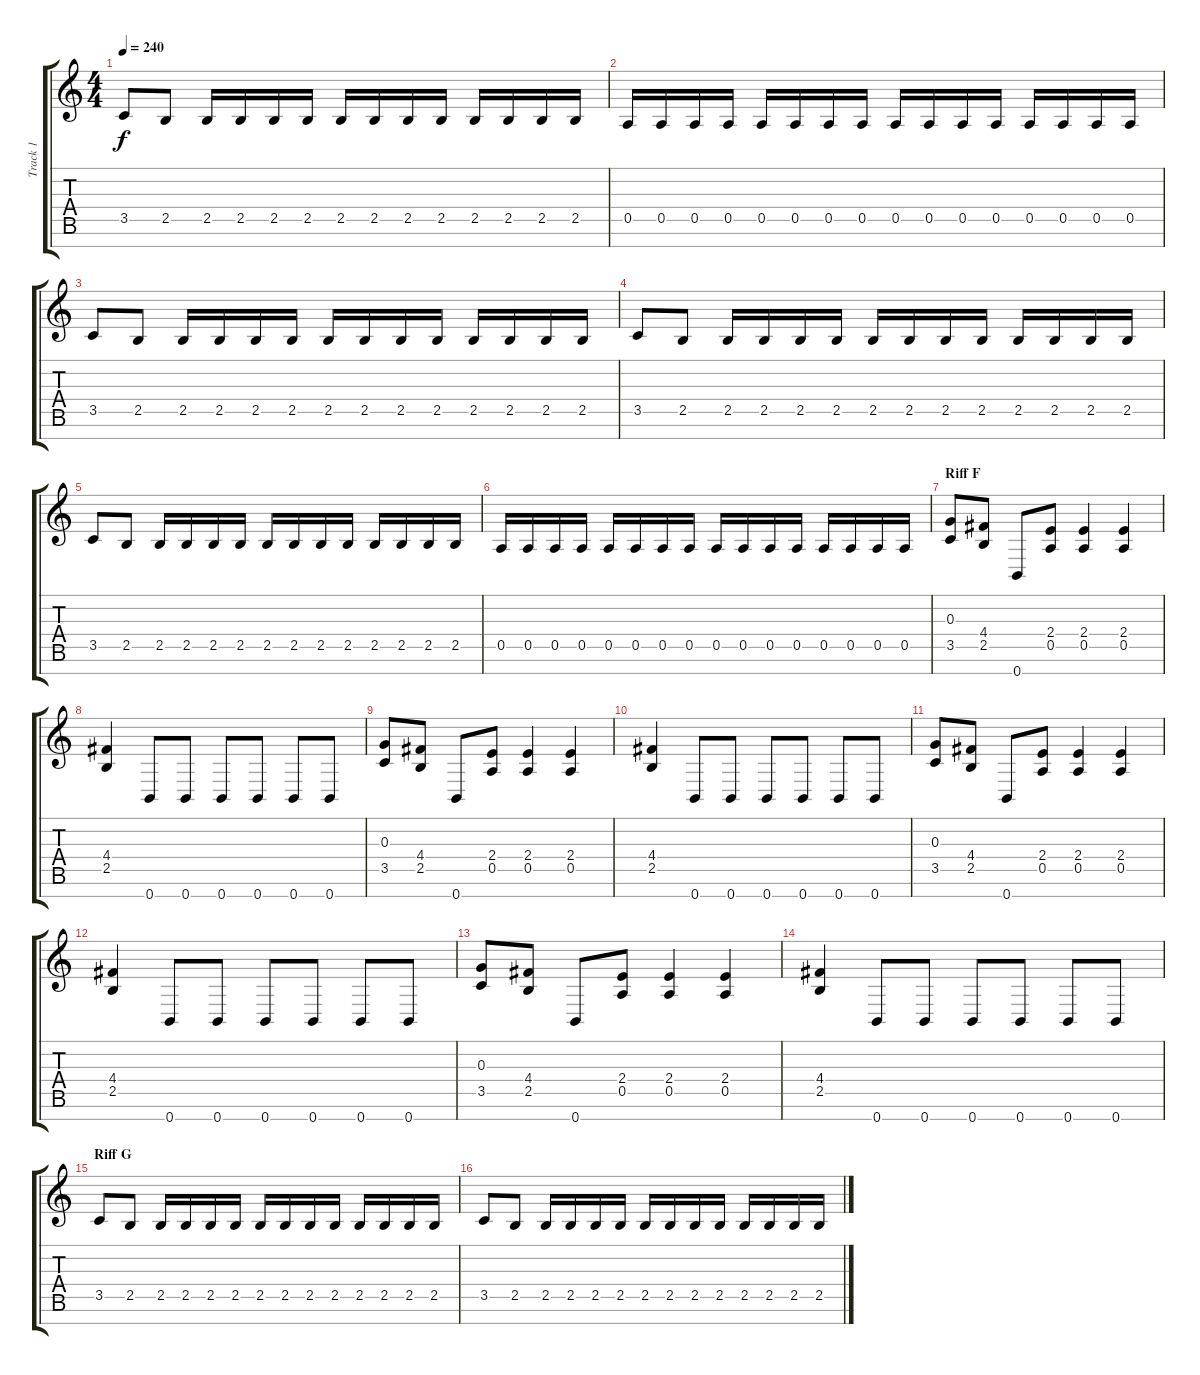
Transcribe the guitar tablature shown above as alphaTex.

\track ("Track 1" "Track 1") {instrument distortionguitar}
\staff {score tabs}
\tuning (E4 B3 G3 D3 A2 E2 B1) {hide}
\ts (4 4)
\tempo 240
\clef g2
\ks c
3.5.8{dy f} 2.5.8 2.5.16 2.5.16 2.5.16 2.5.16 2.5.16 2.5.16 2.5.16 2.5.16 2.5.16 2.5.16 2.5.16 2.5.16 |
0.5.16 0.5.16 0.5.16 0.5.16 0.5.16 0.5.16 0.5.16 0.5.16 0.5.16 0.5.16 0.5.16 0.5.16 0.5.16 0.5.16 0.5.16 0.5.16 |
3.5.8 2.5.8 2.5.16 2.5.16 2.5.16 2.5.16 2.5.16 2.5.16 2.5.16 2.5.16 2.5.16 2.5.16 2.5.16 2.5.16 |
3.5.8 2.5.8 2.5.16 2.5.16 2.5.16 2.5.16 2.5.16 2.5.16 2.5.16 2.5.16 2.5.16 2.5.16 2.5.16 2.5.16 |
3.5.8 2.5.8 2.5.16 2.5.16 2.5.16 2.5.16 2.5.16 2.5.16 2.5.16 2.5.16 2.5.16 2.5.16 2.5.16 2.5.16 |
0.5.16 0.5.16 0.5.16 0.5.16 0.5.16 0.5.16 0.5.16 0.5.16 0.5.16 0.5.16 0.5.16 0.5.16 0.5.16 0.5.16 0.5.16 0.5.16 |
\section ("" "Riff F")
(0.3 3.5).8 (4.4 2.5).8 0.7.8 (2.4 0.5).8 (2.4 0.5).4 (2.4 0.5).4 |
(4.4 2.5).4 0.7.8 0.7.8 0.7.8 0.7.8 0.7.8 0.7.8 |
(0.3 3.5).8 (4.4 2.5).8 0.7.8 (2.4 0.5).8 (2.4 0.5).4 (2.4 0.5).4 |
(4.4 2.5).4 0.7.8 0.7.8 0.7.8 0.7.8 0.7.8 0.7.8 |
(0.3 3.5).8 (4.4 2.5).8 0.7.8 (2.4 0.5).8 (2.4 0.5).4 (2.4 0.5).4 |
(4.4 2.5).4 0.7.8 0.7.8 0.7.8 0.7.8 0.7.8 0.7.8 |
(0.3 3.5).8 (4.4 2.5).8 0.7.8 (2.4 0.5).8 (2.4 0.5).4 (2.4 0.5).4 |
(4.4 2.5).4 0.7.8 0.7.8 0.7.8 0.7.8 0.7.8 0.7.8 |
\section ("" "Riff G")
3.5.8 2.5.8 2.5.16 2.5.16 2.5.16 2.5.16 2.5.16 2.5.16 2.5.16 2.5.16 2.5.16 2.5.16 2.5.16 2.5.16 |
3.5.8 2.5.8 2.5.16 2.5.16 2.5.16 2.5.16 2.5.16 2.5.16 2.5.16 2.5.16 2.5.16 2.5.16 2.5.16 2.5.16
